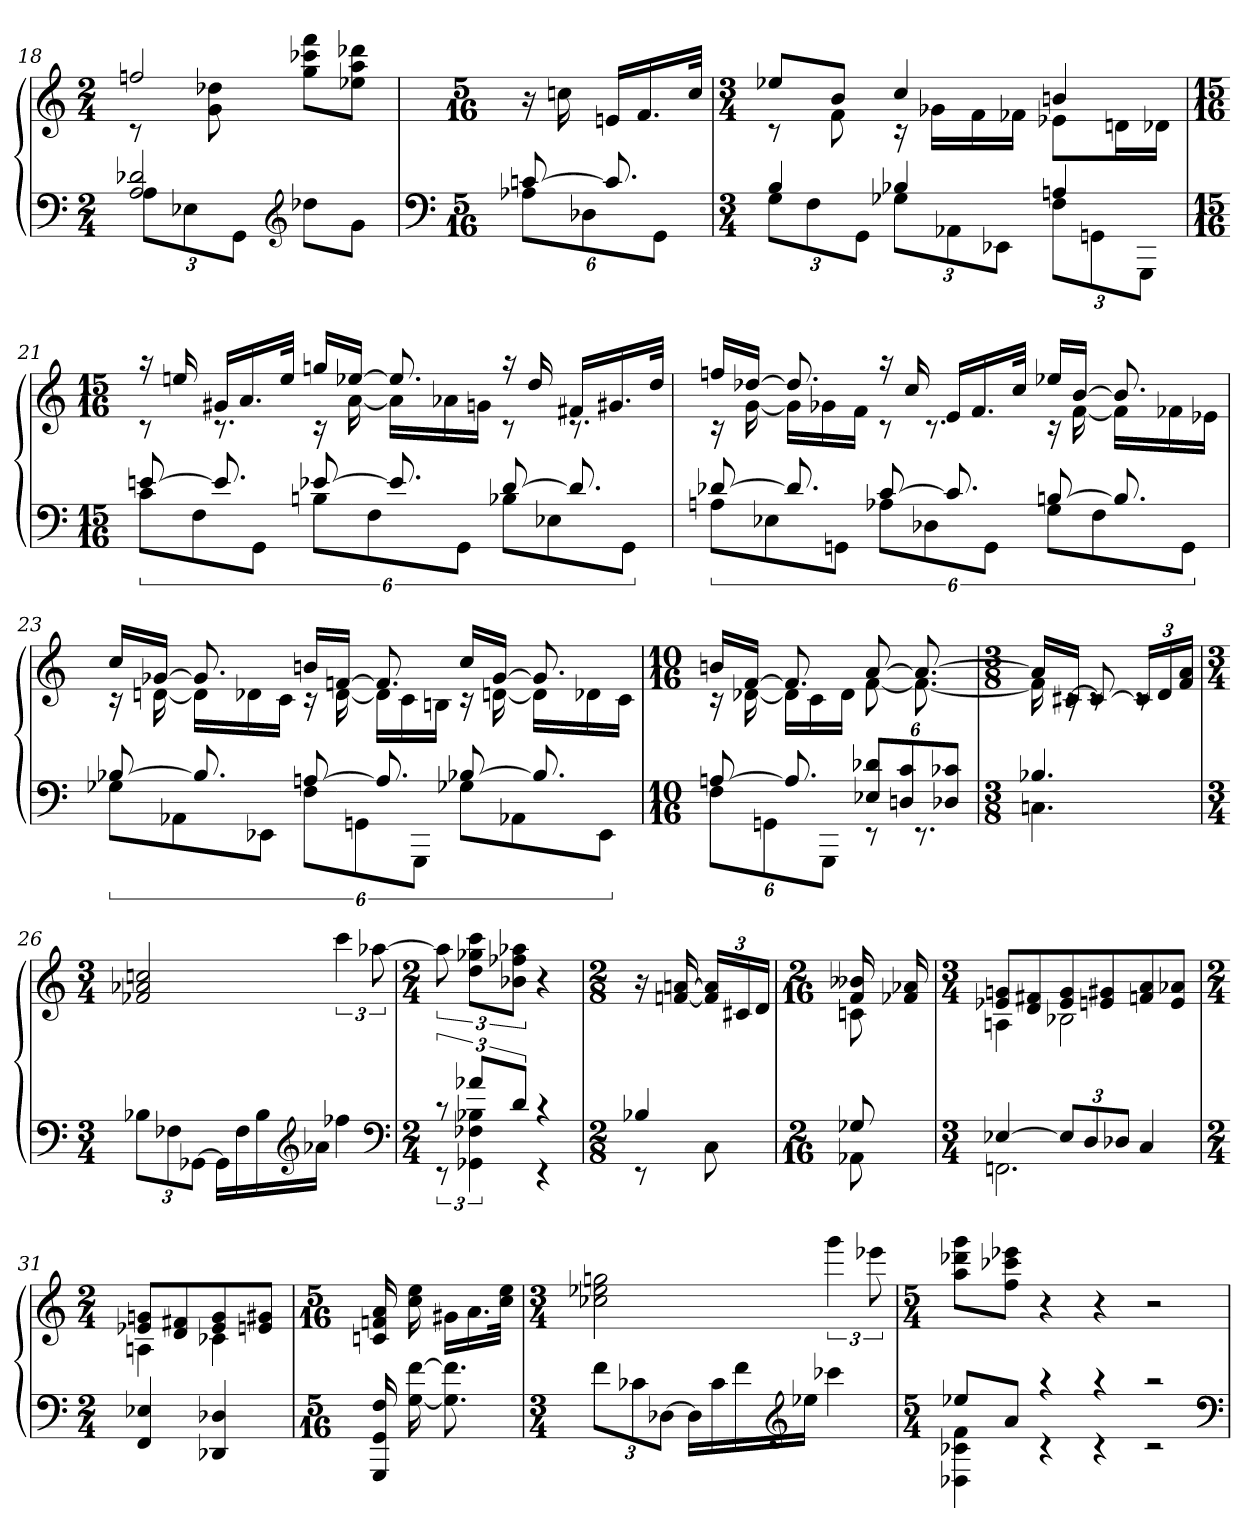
**kern	**kern
*part1	*part1
*staff2	*staff1
*clefF4	*clefG2
*k[]	*k[]
*C:	*C:
*M2/4	*M2/4
=18	=18
*^	*^
2A 2d-X	12AL	2ffn	8rc
.	12E-X	.	.
.	.	.	8g 8dd-X
.	12GGJ	.	.
*clefG2	*	*	*
.	8dd-XL	.	8gg 8ccc-X 8fffL
.	8gJ	.	8ee-X 8aa 8ddd-XJ
*	*	*v	*v
=19	=19	=19
*clefF4	*	*
*M5/16	*	*M5/16
[8cn	48%5A-XL	16r
.	.	16ccn
.	48%5D-X	.
8.c]	.	16enLL
.	.	16.f
.	48%5GGJ	.
.	.	32ccJJk
=20	=20	=20
*M3/4	*	*M3/4
*	*	*^
4B	12GL	8ee-XL	8rc
.	12F	.	.
.	.	8bJ	8f
.	12GGJ	.	.
4B-X	12G-XL	4cc	16rc
.	.	.	16g-XLL
.	12AA-X	.	.
.	.	.	16f
.	12EE-XJ	.	.
.	.	.	16f-XJJ
4An	12FL	4bn	8e-XL
.	12GGn	.	.
.	.	.	16dnL
.	12GGGJ	.	.
.	.	.	16d-XJJ
=21	=21	=21	=21
*M15/16	*	*M15/16	*
[8en	48%5cL	16raa	8rc
.	.	16een	.
.	48%5F	.	.
8.e]	.	16g#XLL	8.rc
.	.	16.a	.
.	48%5GGJ	.	.
.	.	32eeJJk	.
[8e-X	48%5BnL	16ggnLL	16rc
.	.	[16ee-XJJ	[16a
.	48%5F	.	.
8.e-]	.	8.ee-]	16aLL]
.	.	.	16a-X
.	48%5GGJ	.	.
.	.	.	16gnJJ
[8d	48%5B-XL	16raa	8rc
.	.	16dd	.
.	48%5E-X	.	.
8.d]	.	16f#XLL	8.rc
.	.	16.g#X	.
.	48%5GGJ	.	.
.	.	32ddJJk	.
=22	=22	=22	=22
[8d-X	48%5AnL	16ffnLL	16rc
.	.	[16dd-XJJ	[16g
.	48%5E-X	.	.
8.d-]	.	8.dd-]	16gLL]
.	.	.	16g-X
.	48%5GGnJ	.	.
.	.	.	16fJJ
[8c	48%5A-XL	16raa	8rc
.	.	16cc	.
.	48%5D-X	.	.
8.c]	.	16eLL	8.rc
.	.	16.f	.
.	48%5GGJ	.	.
.	.	32ccJJk	.
[8Bn	48%5GL	16ee-XLL	16rc
.	.	[16bJJ	[16f
.	48%5F	.	.
8.B]	.	8.b]	16fLL]
.	.	.	16f-X
.	48%5GGJ	.	.
.	.	.	16e-XJJ
=23	=23	=23	=23
[8B-X	48%5G-XL	16ccLL	16rc
.	.	[16g-XJJ	[16dn
.	48%5AA-X	.	.
8.B-]	.	8.g-]	16dLL]
.	.	.	16d-X
.	48%5EE-XJ	.	.
.	.	.	16cJJ
[8An	48%5FL	16bnLL	16rc
.	.	[16fnJJ	[16d-
.	48%5GGn	.	.
8.A]	.	8.f]	16d-LL]
.	.	.	16c
.	48%5GGGJ	.	.
.	.	.	16BnJJ
[8B-X	48%5G-XL	16ccLL	16rc
.	.	[16g-JJ	[16dn
.	48%5AA-X	.	.
8.B-]	.	8.g-]	16dLL]
.	.	.	16d-X
.	48%5EE-J	.	.
.	.	.	16cJJ
=24	=24	=24	=24
*M10/16	*	*M10/16	*
[8An	48%5FL	16bnLL	16rc
.	.	[16fJJ	[16d-X
.	48%5GGn	.	.
8.A]	.	8.f]	16d-LL]
.	.	.	16c
.	48%5GGGJ	.	.
.	.	.	16d-JJ
48%5E-X 48%5d-XL	8rEE	[8a	[8f
48%5Dn 48%5c	.	.	.
.	8.rEE	8.a_	8.f_
48%5D-X 48%5c-XJ	.	.	.
=25	=25	=25	=25
*M3/8	*	*M3/8	*
4.B-X	4.Cn	16aLL]	16f]
.	.	[16c#XJJ	16rc
.	.	8c#_	8rc
.	.	24c#LL]	8rc
.	.	24d	.
.	.	24f 24aJJ	.
*v	*v	*	*
*	*v	*v
=26	=26
*M3/4	*M3/4
12B-XL	2f-X 2a-X 2ccn
12F-X	.
[12GG-XJ	.
16GG-LL]	.
16F-	.
16B-	.
*clefG2	*
16a-XJJ	.
4ff-X	6ccc
.	[12aa-X
*clefF4	*
=27	=27
*M2/4	*M2/4
*^	*
12rc	12rEE	12aa-]
12a-XL	6GG-X 6F-X 6B-X	12dd 12gg-X 12cccL
12dJ	.	12b-X 12ff-X 12aa-XJ
4rc	4rEE	4r
=28	=28	=28
*M2/8	*	*M2/8
4B-X	8rEE	16r
.	.	[16fn [16an
.	8C	24f] 24a]LL
.	.	24c#X
.	.	24dJJ
=29	=29	=29
*M2/16	*	*M2/16
*	*	*^
8G-X	8AA-X	16f 16b--X	8cn
.	.	16f-X 16a-X	.
=30	=30	=30	=30
*M3/4	*	*M3/4	*
[4E-X	2.FFn	8e-X 8gnL	4An
.	.	8d 8f#X	.
12E-L]	.	8e- 8g	2B-X
12D	.	.	.
.	.	8en 8g#X	.
12D-XJ	.	.	.
4C	.	8fn 8a	.
.	.	8e 8a-XJ	.
*v	*v	*	*
=31	=31	=31
*M2/4	*M2/4	*
4FF 4E-X	8e-X 8gnL	4An
.	8d 8f#X	.
4DD-X 4D-X	8e- 8g	4c-X
.	8en 8g#XJ	.
*	*v	*v
=32	=32
*M5/16	*M5/16
16GGG 16GG 16F	16cn 16fn 16a
[16G [16f	16cc 16ee
8.G] 8.f]	16g#XLL
.	16.a
.	32cc 32eeJJk
=33	=33
*M3/4	*M3/4
12fL	2cc-X 2ee-X 2ggn
12c-X	.
[12D-XJ	.
16D-LL]	.
16c-	.
16f	.
*clefG2	*
16ee-XJJ	.
4ccc-X	6ggg
.	12eee-X
=34	=34
*M5/4	*M5/4
*^	*
8ee-XL	4D-X 4c-X 4f	8aa 8ddd-X 8gggL
8aJ	.	8ff 8ccc-X 8eee-XJ
4raa	4rc	4r
4raa	4rc	4r
2raa	2rc	2r
*v	*v	*
*clefF4	*
=	=
*-	*-
